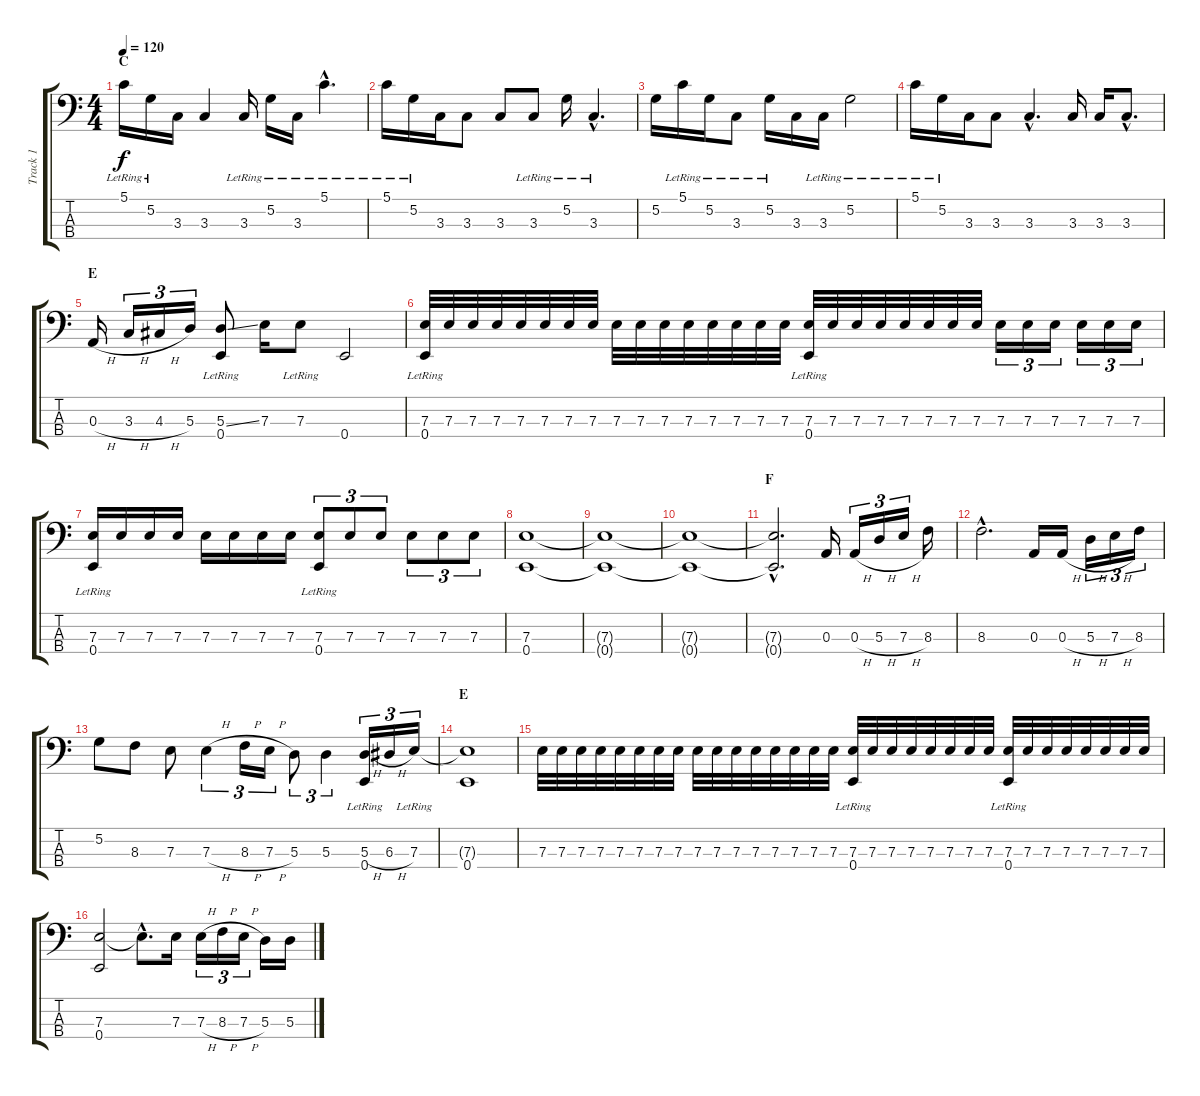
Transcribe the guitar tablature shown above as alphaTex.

\track ("Track 1" "Track 1") {instrument electricbassfinger}
\staff {score tabs}
\tuning (G2 D2 A1 E1) {hide}
\ts (4 4)
\section ("" "C")
\tempo 120
\clef f4
\ks c
5.1{lr}.16{dy f} 5.2{lr}.16 3.3.16 3.3.4 3.3{lr}.16 5.2{lr}.16 3.3{lr}.16 5.1{hac lr}.4{d} |
5.1{lr}.16 5.2{lr}.16 3.3.16 3.3.8 3.3.8 3.3{lr}.8 5.2{lr}.16 3.3{hac lr}.4{d} |
5.2.16 5.1{lr}.16 5.2{lr}.16 3.3{lr}.8 5.2{lr}.16 3.3.16 3.3{lr}.16 5.2{lr}.2 |
5.1{lr}.16 5.2{lr}.16 3.3.16 3.3.8 3.3{hac}.4{d} 3.3.16 3.3.16 3.3{hac}.8{d} |
\section ("" "E")
0.3{h}.16 3.3{h}.16{tu (3 2)} 4.3{h}.16{tu (3 2)} 5.3.16{tu (3 2)} (5.3{ss} 0.4{lr}).8 7.3.16 7.3{lr}.8 0.4.2 |
(7.3 0.4{lr}).32 7.3.32 7.3.32 7.3.32 7.3.32 7.3.32 7.3.32 7.3.32 7.3.32 7.3.32 7.3.32 7.3.32 7.3.32 7.3.32 7.3.32 7.3.32 (7.3 0.4{lr}).32 7.3.32 7.3.32 7.3.32 7.3.32 7.3.32 7.3.32 7.3.32 7.3.16{tu (3 2)} 7.3.16{tu (3 2)} 7.3.16{tu (3 2)} 7.3.16{tu (3 2)} 7.3.16{tu (3 2)} 7.3.16{tu (3 2)} |
(7.3 0.4{lr}).16 7.3.16 7.3.16 7.3.16 7.3.16 7.3.16 7.3.16 7.3.16 (7.3 0.4{lr}).8{tu (3 2)} 7.3.8{tu (3 2)} 7.3.8{tu (3 2)} 7.3.8{tu (3 2)} 7.3.8{tu (3 2)} 7.3.8{tu (3 2)} |
(7.3 0.4).1 |
(7.3{t} 0.4{t}).1 |
(7.3{t} 0.4{t}).1 |
\section ("" "F")
(7.3{hac t} 0.4{hac t}).2{d} 0.3.16 0.3{h}.16{tu (3 2)} 5.3{h}.16{tu (3 2)} 7.3{h}.16{tu (3 2)} 8.3.16 |
8.3{hac}.2{d} 0.3.16 0.3{h}.16 5.3{h}.16{tu (3 2)} 7.3{h}.16{tu (3 2)} 8.3.16{tu (3 2)} |
5.2.8 8.3.8 7.3.8 7.3{h}.4{tu (3 2)} 8.3{h}.16{tu (3 2)} 7.3{h}.16{tu (3 2)} 5.3.8{tu (3 2)} 5.3.4{tu (3 2)} (5.3{h} 0.4{lr}).16{tu (3 2)} 6.3{h}.16{tu (3 2)} 7.3{lr}.16{tu (3 2)} |
\section ("" "E")
(7.3{t} 0.4).1 |
7.3.32 7.3.32 7.3.32 7.3.32 7.3.32 7.3.32 7.3.32 7.3.32 7.3.32 7.3.32 7.3.32 7.3.32 7.3.32 7.3.32 7.3.32 7.3.32 (7.3 0.4{lr}).32 7.3.32 7.3.32 7.3.32 7.3.32 7.3.32 7.3.32 7.3.32 (7.3 0.4{lr}).32 7.3.32 7.3.32 7.3.32 7.3.32 7.3.32 7.3.32 7.3.32 |
(7.3 0.4).2 7.3{hac t}.8{d} 7.3.16 7.3{h}.16{tu (3 2)} 8.3{h}.16{tu (3 2)} 7.3{h}.16{tu (3 2)} 5.3.16 5.3.16
